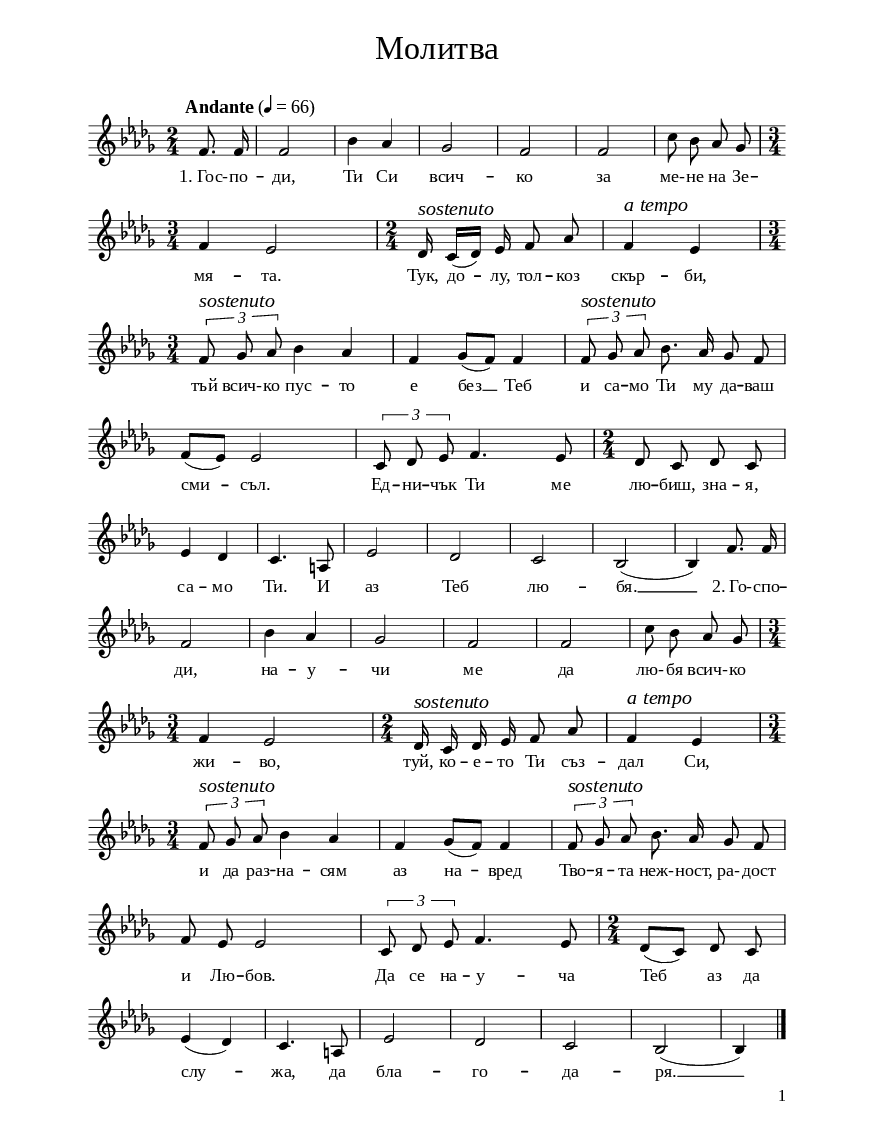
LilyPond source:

\version "2.24.3"

% include paper part and global functions
\include "include/globals.ily"

\bookpart {
  \label #'ref252
  \tocItem \markup "Молитва (Господи, Ти Си) "
  \paper {
    print-all-headers = ##t
    print-page-number = ##t
    print-first-page-number = ##t

    % put page numbers on the bottom
    oddHeaderMarkup = \markup ""
    evenHeaderMarkup = \markup ""
    oddFooterMarkup = \markup
    \fill-line {
      ""
      \if \should-print-page-number \fromproperty #'page:page-number-string
    }
    evenFooterMarkup = \markup
    \fill-line {
      \if \should-print-page-number \fromproperty #'page:page-number-string
      ""
    }

    left-margin = 1.5\cm
    right-margin = 1.5\cm
    top-margin = 1.6\cm
    bottom-margin = 1.2\cm
    ragged-bottom = ##t % do not spread the staves to fill the whole vertical space

    % change distance between staves
    system-system-spacing =
    #'((basic-distance . 9.5)
       (minimum-distance . 6)
       (padding . 1)
       (stretchability . 12))
  }
  \score {
    \include "include/score-layout.ily"

    \new Voice \absolute {
      \clef treble
      \key bes \minor
      \time 2/4
      \tempoFunc "Andante" 4 "66"
      \autoBeamOff
      \partial 4
      f'8.  f'16 | % 2
      f'2 | % 3
      bes'4  as'4 | % 4
      ges'2 | % 5
      f'2 | % 6
      f'2  | % 7
      c''8  bes'8  as'8  ges'8 \break  | % 8
      \time 3/4  | % 8
      f'4  es'2 | % 9
      \time 2/4  | % 9

      des'16^\markup { \huge \italic {sostenuto} }
      c'16
      ([des'16])  es'16
      f'8  as'8 |
      f'4 ^\markup{\huge \italic {a tempo} }  es'4 \break | % 11
      \time 3/4  | % 11
      \times 2/3  {
        f'8 ^\markup{\huge \italic {sostenuto} }  ges'8
        as'8
      }
      bes'4  as'4 | % 12
      f'4  ges'8 ( [  f'8 ) ]  f'4 | % 13
      \times 2/3  {
        f'8 ^\markup{\huge \italic {sostenuto} }  ges'8
        as'8
      }
      bes'8.  as'16  ges'8  f'8 \break | % 14
      f'8 ( [  es'8 ) ]  es'2
      | % 15

      \times 2/3  {
        c'8  des'8  es'8
      }
      f'4.  es'8 | % 16
      \time 2/4  | % 16
      des'8  c'8
      des'8  c'8 \break | % 17
      es'4  des'4 | % 18
      c'4.  a8 | % 19
      es'2 |
      des'2 | % 21
      c'2 | % 22
      bes2 ( | bes4 ) 
      f'8.  f'16 | \break % 2
      f'2 | % 3
      bes'4  as'4 | % 4
      ges'2 | % 5
      f'2 | % 6
      f'2  | % 7
      c''8  bes'8  as'8  ges'8 \break | % 8
      \time 3/4  | % 8
      f'4  es'2 | % 9
      \time 2/4  | % 9

      des'16^\markup { \huge \italic {sostenuto} }
      c'16
      des'16  es'16
      f'8  as'8 |
      f'4 ^\markup{ \huge \italic {a tempo} }  es'4 \break | % 11
      \time 3/4  | % 11
      \times 2/3  {
        f'8 ^\markup{ \huge \italic {sostenuto} }  ges'8
        as'8
      }
      bes'4  as'4 | % 12
      f'4  ges'8 ( [  f'8 ) ]  f'4 | % 13
      \times 2/3  {
        f'8 ^\markup{ \huge \italic {sostenuto} }  ges'8
        as'8
      }
      bes'8.  as'16  ges'8  f'8 \break | % 14
      f'8 es'8 es'2
      | % 15

      \times 2/3  {
        c'8  des'8  es'8
      }
      f'4.  es'8 | % 16
      \time 2/4  | % 16
      des'8 (  [c'8] )
      des'8  c'8 \break | % 17
      es'4 ( des'4 )| % 18
      c'4.   a8  | % 19
      es'2 |
      des'2 | % 21
      c'2 | % 22
      bes2 ( | bes4 ) \bar "|."

    }

    \addlyrics {
      "1. Гос-" -- по -- ди, Ти Си всич -- ко
      за "ме-" -- не на Зе -- мя -- та. Тук,
      до -- лу, тол -- коз скър --
      би, тъй "всич-" -- ко пус -- то е
      без __  Теб и са -- мо Ти му да
      -- ваш сми -- съл. Ед -- ни -- чък
      Ти ме лю -- биш, зна -- я, са -- мо
      Ти. И аз Теб лю -- бя. __

      "2. Го-" -- спо -- ди, на -- у -- чи ме
      да "лю-" -- бя "всич-" -- ко жи -- во,
      туй, ко -- е -- то Ти съз -- дал Си,
      и да раз -- на -- сям аз на -- вред
      Тво -- я -- та "неж-" -- ност,
      "ра-" -- дост и Лю -- бов.
      Да се на -- у -- ча
      Теб  аз да слу -- жа, да бла -- го --  да -- ря. __
    }

    \header {
      title = \titleFunc "Молитва" "Molitva"
    }

    \midi{}

  } % score

} % bookpart

% Più mosso
%
